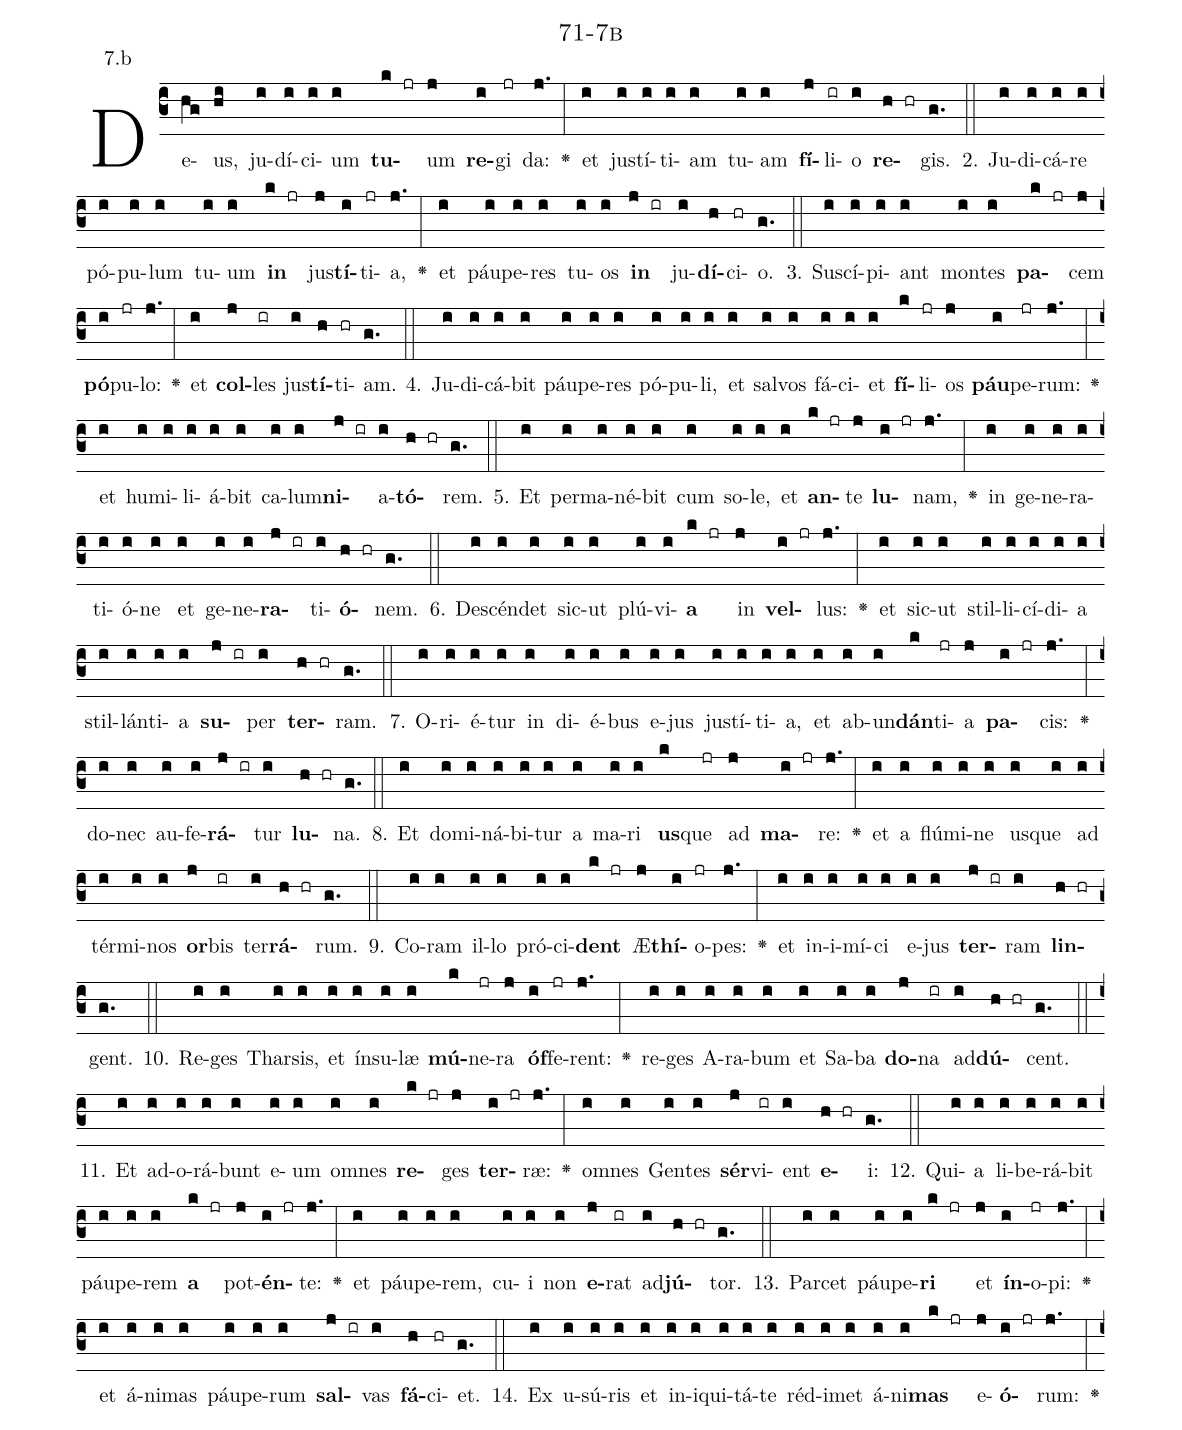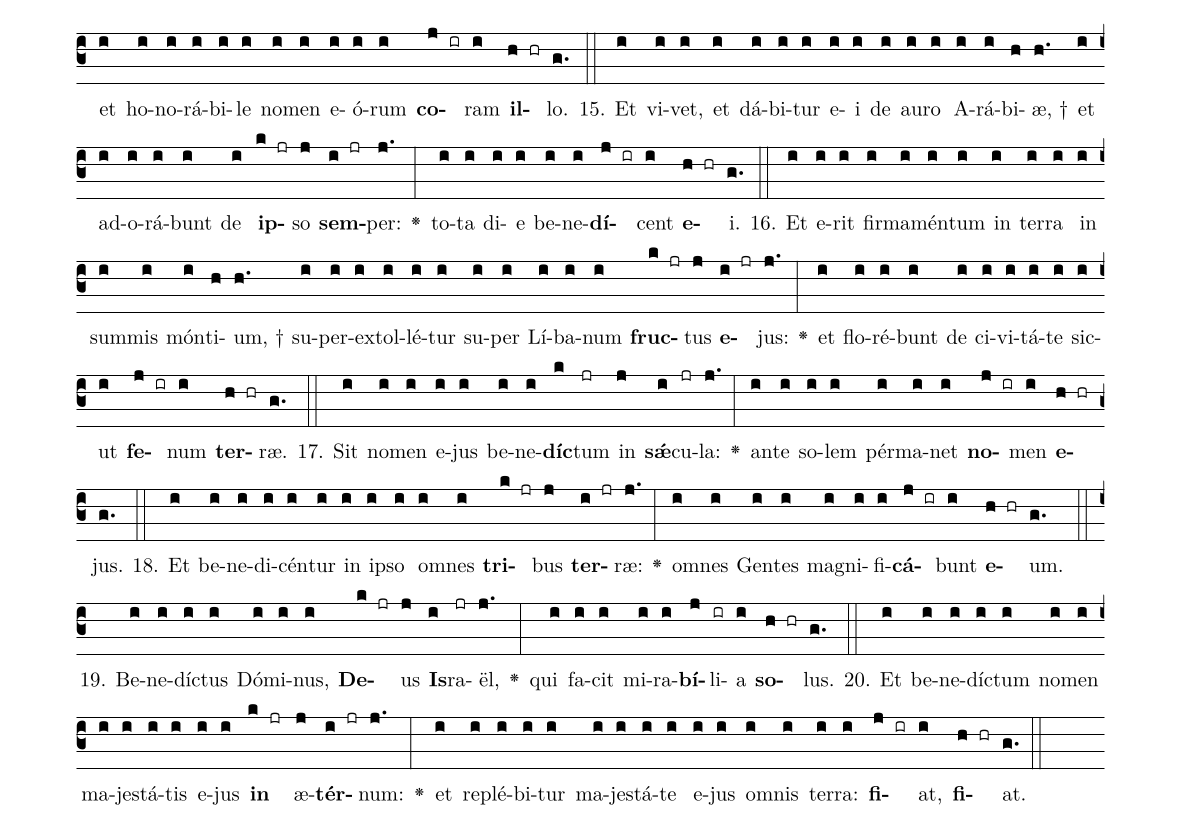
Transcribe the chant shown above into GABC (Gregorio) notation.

name: 71-7b;
annotation: 7.b;
%%
(c3)De(hg)us,(hi) ju(i)dí(i)ci(i)um(i) <b>tu</b>(k jr)um(j) <b>re</b>(i)gi(jr) da:(j.) <v>\greheightstar</v>(:) et(i) jus(i)tí(i)ti(i)am(i) tu(i)am(i) <b>fí</b>(j)li(ir)o(i) <b>re</b>(h hr)gis.(g.) (::)
2. Ju(i)di(i)cá(i)re(i) pó(i)pu(i)lum(i) tu(i)um(i) <b>in</b>(k jr) jus(j)<b>tí</b>(i)ti(jr)a,(j.) <v>\greheightstar</v>(:) et(i) páu(i)pe(i)res(i) tu(i)os(i) <b>in</b>(j ir) ju(i)<b>dí</b>(h)ci(hr)o.(g.) (::)
3. Su(i)scí(i)pi(i)ant(i) mon(i)tes(i) <b>pa</b>(k jr)cem(j) <b>pó</b>(i)pu(jr)lo:(j.) <v>\greheightstar</v>(:) et(i) <b>col</b>(j)les(ir) jus(i)<b>tí</b>(h)ti(hr)am.(g.) (::)
4. Ju(i)di(i)cá(i)bit(i) páu(i)pe(i)res(i) pó(i)pu(i)li,(i) et(i) sal(i)vos(i) fá(i)ci(i)et(i) <b>fí</b>(k)li(jr)os(j) <b>páu</b>(i)pe(jr)rum:(j.) <v>\greheightstar</v>(:) et(i) hu(i)mi(i)li(i)á(i)bit(i) ca(i)lum(i)<b>ni</b>(j ir)a(i)<b>tó</b>(h hr)rem.(g.) (::)
5. Et(i) per(i)ma(i)né(i)bit(i) cum(i) so(i)le,(i) et(i) <b>an</b>(k jr)te(j) <b>lu</b>(i jr)nam,(j.) <v>\greheightstar</v>(:) in(i) ge(i)ne(i)ra(i)ti(i)ó(i)ne(i) et(i) ge(i)ne(i)<b>ra</b>(j ir)ti(i)<b>ó</b>(h hr)nem.(g.) (::)
6. De(i)scén(i)det(i) sic(i)ut(i) plú(i)vi(i)<b>a</b>(k jr) in(j) <b>vel</b>(i jr)lus:(j.) <v>\greheightstar</v>(:) et(i) sic(i)ut(i) stil(i)li(i)cí(i)di(i)a(i) stil(i)lán(i)ti(i)a(i) <b>su</b>(j ir)per(i) <b>ter</b>(h hr)ram.(g.) (::)
7. O(i)ri(i)é(i)tur(i) in(i) di(i)é(i)bus(i) e(i)jus(i) jus(i)tí(i)ti(i)a,(i) et(i) ab(i)un(i)<b>dán</b>(k)ti(jr)a(j) <b>pa</b>(i jr)cis:(j.) <v>\greheightstar</v>(:) do(i)nec(i) au(i)fe(i)<b>rá</b>(j ir)tur(i) <b>lu</b>(h hr)na.(g.) (::)
8. Et(i) do(i)mi(i)ná(i)bi(i)tur(i) a(i) ma(i)ri(i) <b>us</b>(k)que(jr) ad(j) <b>ma</b>(i jr)re:(j.) <v>\greheightstar</v>(:) et(i) a(i) flú(i)mi(i)ne(i) us(i)que(i) ad(i) tér(i)mi(i)nos(i) <b>or</b>(j)bis(ir) ter(i)<b>rá</b>(h hr)rum.(g.) (::)
9. Co(i)ram(i) il(i)lo(i) pró(i)ci(i)<b>dent</b>(k jr) Æ(j)<b>thí</b>(i)o(jr)pes:(j.) <v>\greheightstar</v>(:) et(i) in(i)i(i)mí(i)ci(i) e(i)jus(i) <b>ter</b>(j ir)ram(i) <b>lin</b>(h hr)gent.(g.) (::)
10. Re(i)ges(i) Thar(i)sis,(i) et(i) ín(i)su(i)læ(i) <b>mú</b>(k)ne(jr)ra(j) <b>óf</b>(i)fe(jr)rent:(j.) <v>\greheightstar</v>(:) re(i)ges(i) A(i)ra(i)bum(i) et(i) Sa(i)ba(i) <b>do</b>(j)na(ir) ad(i)<b>dú</b>(h hr)cent.(g.) (::)
11. Et(i) ad(i)o(i)rá(i)bunt(i) e(i)um(i) om(i)nes(i) <b>re</b>(k jr)ges(j) <b>ter</b>(i jr)ræ:(j.) <v>\greheightstar</v>(:) om(i)nes(i) Gen(i)tes(i) <b>sér</b>(j)vi(ir)ent(i) <b>e</b>(h hr)i:(g.) (::)
12. Qui(i)a(i) li(i)be(i)rá(i)bit(i) páu(i)pe(i)rem(i) <b>a</b>(k jr) pot(j)<b>én</b>(i jr)te:(j.) <v>\greheightstar</v>(:) et(i) páu(i)pe(i)rem,(i) cu(i)i(i) non(i) <b>e</b>(j)rat(ir) ad(i)<b>jú</b>(h hr)tor.(g.) (::)
13. Par(i)cet(i) páu(i)pe(i)<b>ri</b>(k jr) et(j) <b>ín</b>(i)o(jr)pi:(j.) <v>\greheightstar</v>(:) et(i) á(i)ni(i)mas(i) páu(i)pe(i)rum(i) <b>sal</b>(j ir)vas(i) <b>fá</b>(h)ci(hr)et.(g.) (::)
14. Ex(i) u(i)sú(i)ris(i) et(i) in(i)i(i)qui(i)tá(i)te(i) réd(i)i(i)met(i) á(i)ni(i)<b>mas</b>(k jr) e(j)<b>ó</b>(i jr)rum:(j.) <v>\greheightstar</v>(:) et(i) ho(i)no(i)rá(i)bi(i)le(i) no(i)men(i) e(i)ó(i)rum(i) <b>co</b>(j ir)ram(i) <b>il</b>(h hr)lo.(g.) (::)
15. Et(i) vi(i)vet,(i) et(i) dá(i)bi(i)tur(i) e(i)i(i) de(i) au(i)ro(i) A(i)rá(i)bi(h)æ, †(h.) et(i) ad(i)o(i)rá(i)bunt(i) de(i) <b>ip</b>(k jr)so(j) <b>sem</b>(i jr)per:(j.) <v>\greheightstar</v>(:) to(i)ta(i) di(i)e(i) be(i)ne(i)<b>dí</b>(j ir)cent(i) <b>e</b>(h hr)i.(g.) (::)
16. Et(i) e(i)rit(i) fir(i)ma(i)mén(i)tum(i) in(i) ter(i)ra(i) in(i) sum(i)mis(i) món(i)ti(h)um, †(h.) su(i)per(i)ex(i)tol(i)lé(i)tur(i) su(i)per(i) Lí(i)ba(i)num(i) <b>fruc</b>(k jr)tus(j) <b>e</b>(i jr)jus:(j.) <v>\greheightstar</v>(:) et(i) flo(i)ré(i)bunt(i) de(i) ci(i)vi(i)tá(i)te(i) sic(i)ut(i) <b>fe</b>(j ir)num(i) <b>ter</b>(h hr)ræ.(g.) (::)
17. Sit(i) no(i)men(i) e(i)jus(i) be(i)ne(i)<b>díc</b>(k)tum(jr) in(j) <b>sǽ</b>(i)cu(jr)la:(j.) <v>\greheightstar</v>(:) an(i)te(i) so(i)lem(i) pér(i)ma(i)net(i) <b>no</b>(j ir)men(i) <b>e</b>(h hr)jus.(g.) (::)
18. Et(i) be(i)ne(i)di(i)cén(i)tur(i) in(i) ip(i)so(i) om(i)nes(i) <b>tri</b>(k jr)bus(j) <b>ter</b>(i jr)ræ:(j.) <v>\greheightstar</v>(:) om(i)nes(i) Gen(i)tes(i) ma(i)gni(i)fi(i)<b>cá</b>(j ir)bunt(i) <b>e</b>(h hr)um.(g.) (::)
19. Be(i)ne(i)díc(i)tus(i) Dó(i)mi(i)nus,(i) <b>De</b>(k jr)us(j) <b>Is</b>(i)ra(jr)ël,(j.) <v>\greheightstar</v>(:) qui(i) fa(i)cit(i) mi(i)ra(i)<b>bí</b>(j)li(ir)a(i) <b>so</b>(h hr)lus.(g.) (::)
20. Et(i) be(i)ne(i)díc(i)tum(i) no(i)men(i) ma(i)jes(i)tá(i)tis(i) e(i)jus(i) <b>in</b>(k jr) æ(j)<b>tér</b>(i jr)num:(j.) <v>\greheightstar</v>(:) et(i) re(i)plé(i)bi(i)tur(i) ma(i)jes(i)tá(i)te(i) e(i)jus(i) om(i)nis(i) ter(i)ra:(i) <b>fi</b>(j ir)at,(i) <b>fi</b>(h hr)at.(g.) (::)
